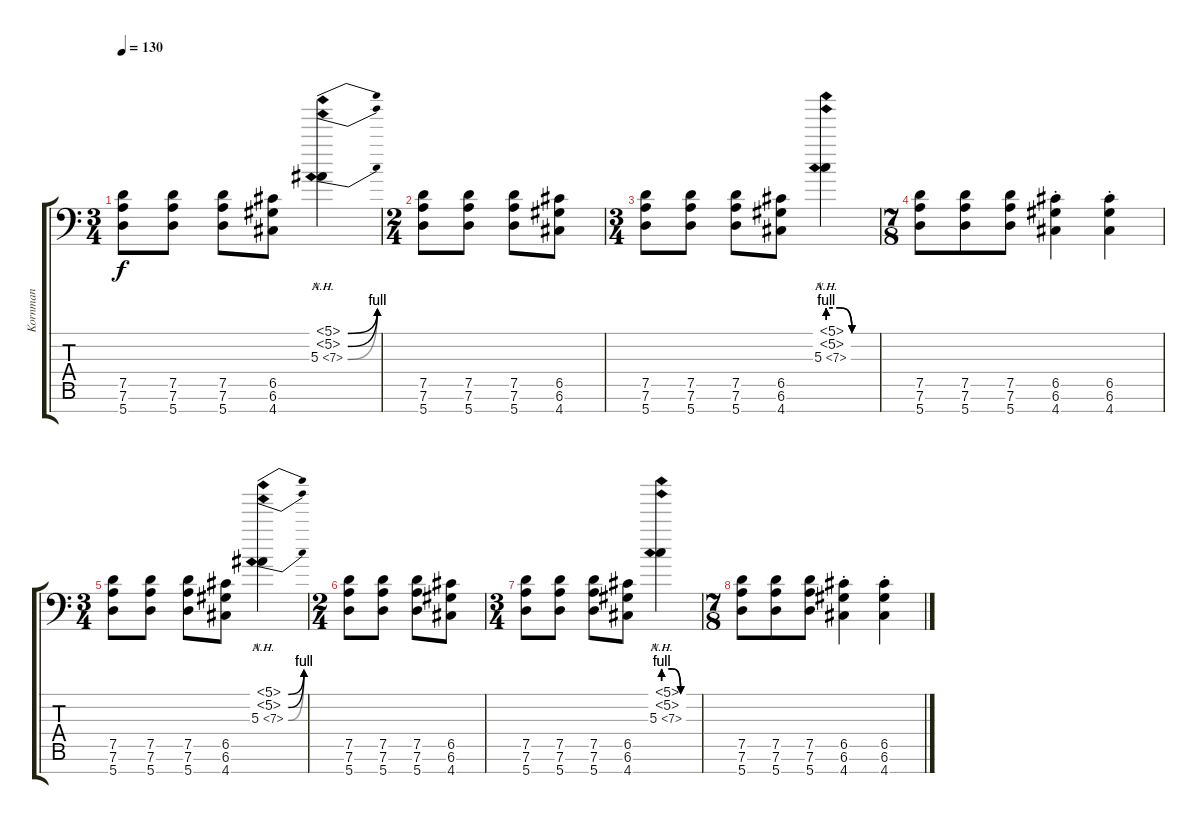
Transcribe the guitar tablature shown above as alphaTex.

\track ("Kornman" "Kornman") {instrument overdrivenguitar}
\staff {score tabs}
\tuning (D4 A3 F3 C3 G2 D2 A1) {hide}
\ts (3 4)
\tempo 130
\clef f4
\ks c
(7.5 7.6 5.7).8{dy f} (7.5 7.6 5.7).8 (7.5 7.6 5.7).8 (6.5 6.6 4.7).8 (5.1{be (bend 0 0 60 4) nh} 5.2{be (bend 0 0 60 4) nh} 5.3{be (bend 0 0 60 4) ah 2}).4 |
\ts (2 4)
(7.5 7.6 5.7).8 (7.5 7.6 5.7).8 (7.5 7.6 5.7).8 (6.5 6.6 4.7).8 |
\ts (3 4)
(7.5 7.6 5.7).8 (7.5 7.6 5.7).8 (7.5 7.6 5.7).8 (6.5 6.6 4.7).8 (5.1{be (custom 0 4 15 4 30 0 60 0) nh} 5.2{be (custom 0 4 15 4 30 0 60 0) nh} 5.3{be (custom 0 4 15 4 30 0 60 0) ah 2}).4 |
\ts (7 8)
(7.5 7.6 5.7).8 (7.5 7.6 5.7).8 (7.5 7.6 5.7).8 (6.5{st} 6.6{st} 4.7{st}).4 (6.5{st} 6.6{st} 4.7{st}).4 |
\ts (3 4)
(7.5 7.6 5.7).8 (7.5 7.6 5.7).8 (7.5 7.6 5.7).8 (6.5 6.6 4.7).8 (5.1{be (bend 0 0 60 4) nh} 5.2{be (bend 0 0 60 4) nh} 5.3{be (bend 0 0 60 4) ah 2}).4 |
\ts (2 4)
(7.5 7.6 5.7).8 (7.5 7.6 5.7).8 (7.5 7.6 5.7).8 (6.5 6.6 4.7).8 |
\ts (3 4)
(7.5 7.6 5.7).8 (7.5 7.6 5.7).8 (7.5 7.6 5.7).8 (6.5 6.6 4.7).8 (5.1{be (custom 0 4 15 4 30 0 60 0) nh} 5.2{be (custom 0 4 15 4 30 0 60 0) nh} 5.3{be (custom 0 4 15 4 30 0 60 0) ah 2}).4 |
\ts (7 8)
(7.5 7.6 5.7).8 (7.5 7.6 5.7).8 (7.5 7.6 5.7).8 (6.5{st} 6.6{st} 4.7{st}).4 (6.5{st} 6.6{st} 4.7{st}).4
